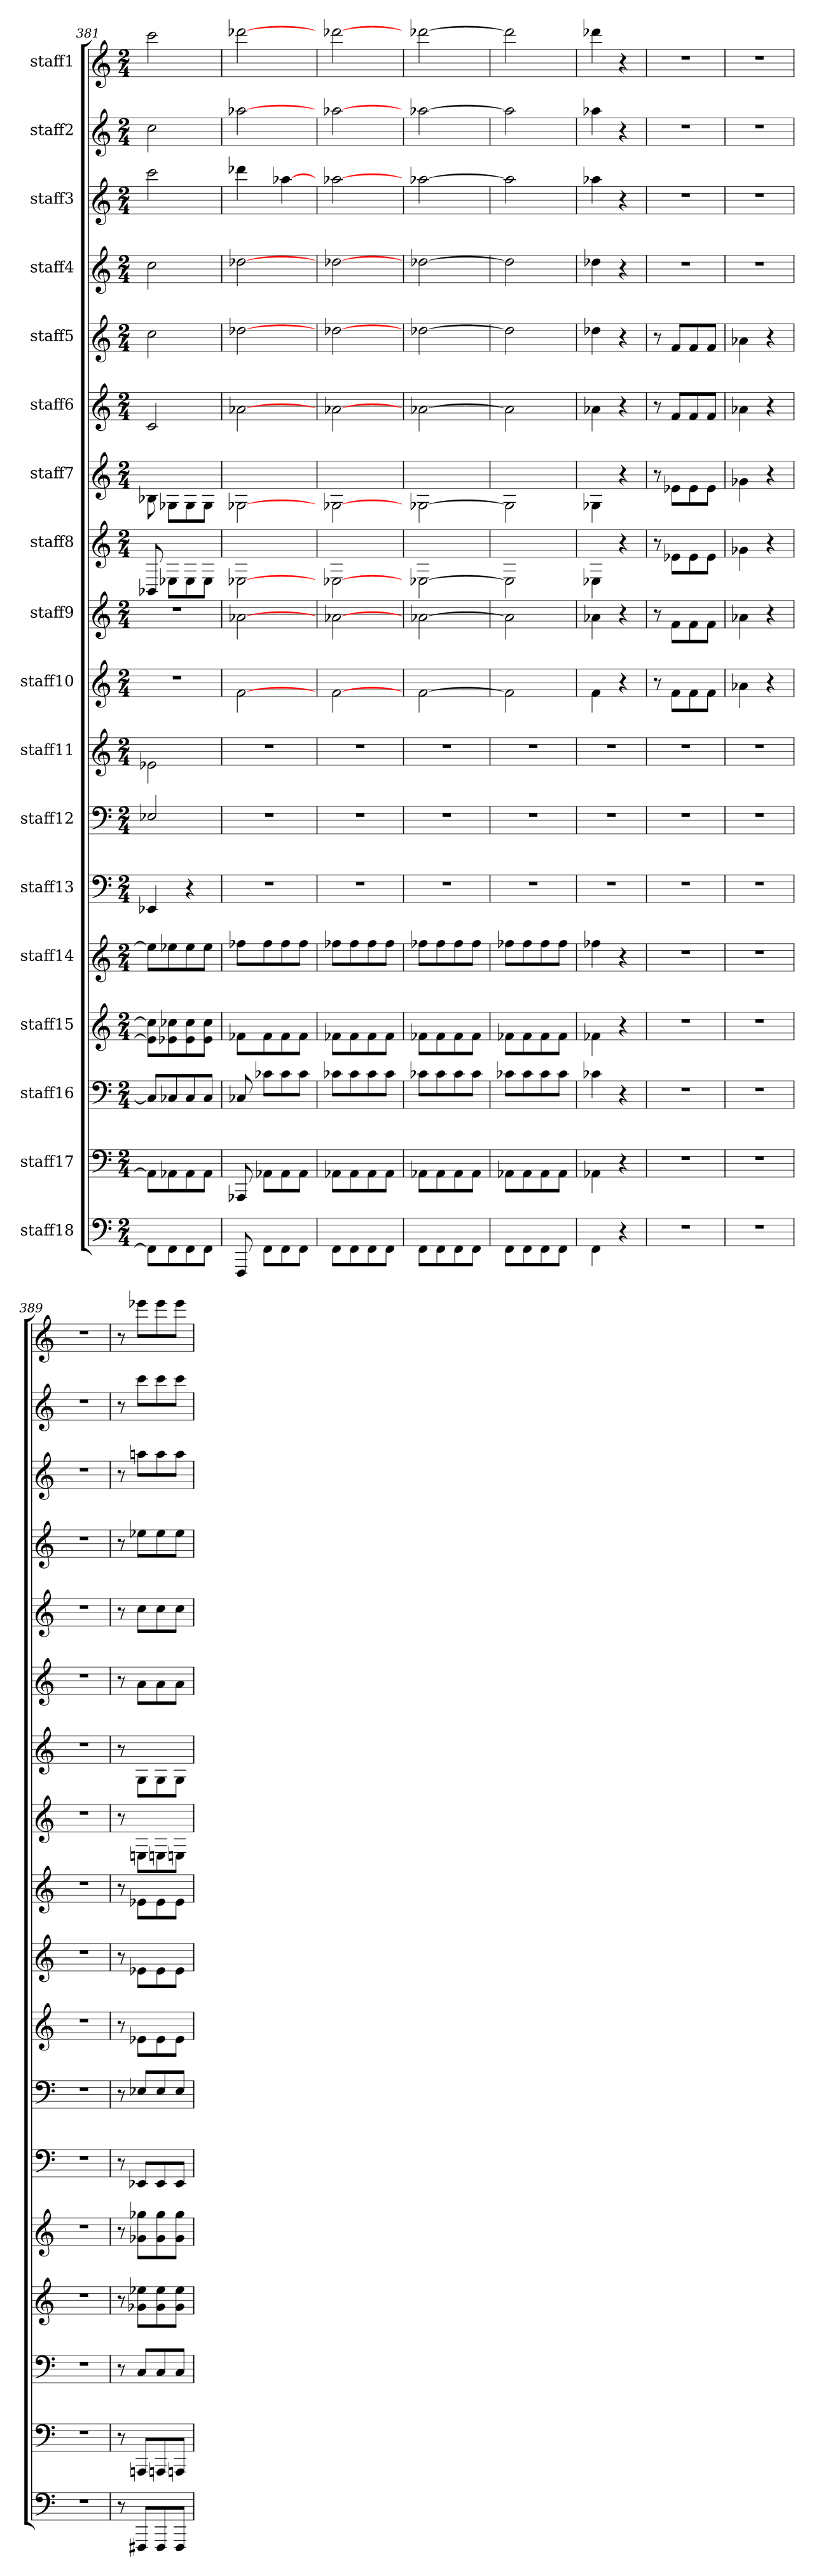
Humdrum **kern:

**kern	**kern	**kern	**kern	**kern	**kern	**kern	**kern	**kern	**kern	**kern	**kern	**kern	**kern	**kern	**kern	**kern	**kern
*part18	*part17	*part16	*part15	*part14	*part13	*part12	*part11	*part10	*part9	*part8	*part7	*part6	*part5	*part4	*part3	*part2	*part1
*staff18	*staff17	*staff16	*staff15	*staff14	*staff13	*staff12	*staff11	*staff10	*staff9	*staff8	*staff7	*staff6	*staff5	*staff4	*staff3	*staff2	*staff1
*I"staff18	*I"staff17	*I"staff16	*I"staff15	*I"staff14	*I"staff13	*I"staff12	*I"staff11	*I"staff10	*I"staff9	*I"staff8	*I"staff7	*I"staff6	*I"staff5	*I"staff4	*I"staff3	*I"staff2	*I"staff1
*M2/4	*M2/4	*M2/4	*M2/4	*M2/4	*M2/4	*M2/4	*M2/4	*M2/4	*M2/4	*M2/4	*M2/4	*M2/4	*M2/4	*M2/4	*M2/4	*M2/4	*M2/4
=381	=381	=381	=381	=381	=381	=381	=381	=381	=381	=381	=381	=381	=381	=381	=381	=381	=381
8FF\L]	8AA-\L]	8C-/L]	8cc-]\ 8e-]\L	8ee-\L]	4EE-/	2E-/	2e-\	2r	2r	8BB-/	8B-\	2c/	2cc\	2cc\	2ccc\	2cc\	2ccc\
8FF\	8AA-\	8C-/	8cc-\ 8e-\	8ee-\	.	.	.	.	.	8E-\L	8G-\L	.	.	.	.	.	.
8FF\	8AA-\	8C-/	8cc-\ 8e-\	8ee-\	4r	.	.	.	.	8E-\	8G-\	.	.	.	.	.	.
8FF\J	8AA-\J	8C-/J	8cc-\ 8e-\J	8ee-\J	.	.	.	.	.	8E-\J	8G-\J	.	.	.	.	.	.
=382	=382	=382	=382	=382	=382	=382	=382	=382	=382	=382	=382	=382	=382	=382	=382	=382	=382
8FFF/	8AAA-/	8C-/	8f-\L	8ff-\L	2r	2r	2r	[2f\	[2a-\	[2E-\	[2G-\	[2a-\	[2dd-\	[2dd-\	4ddd-\	[2aa-\	[2ddd-\
8FF\L	8AA-\L	8c-\L	8f-\	8ff-\	.	.	.	.	.	.	.	.	.	.	.	.	.
8FF\	8AA-\	8c-\	8f-\	8ff-\	.	.	.	.	.	.	.	.	.	.	[4aa-\	.	.
8FF\J	8AA-\J	8c-\J	8f-\J	8ff-\J	.	.	.	.	.	.	.	.	.	.	.	.	.
=383	=383	=383	=383	=383	=383	=383	=383	=383	=383	=383	=383	=383	=383	=383	=383	=383	=383
8FF\L	8AA-\L	8c-\L	8f-\L	8ff-\L	2r	2r	2r	[2f\	[2a-\	[2E-\	[2G-\	[2a-\	[2dd-\	[2dd-\	[2aa-\	[2aa-\	[2ddd-\
8FF\	8AA-\	8c-\	8f-\	8ff-\	.	.	.	.	.	.	.	.	.	.	.	.	.
8FF\	8AA-\	8c-\	8f-\	8ff-\	.	.	.	.	.	.	.	.	.	.	.	.	.
8FF\J	8AA-\J	8c-\J	8f-\J	8ff-\J	.	.	.	.	.	.	.	.	.	.	.	.	.
=384	=384	=384	=384	=384	=384	=384	=384	=384	=384	=384	=384	=384	=384	=384	=384	=384	=384
8FF\L	8AA-\L	8c-\L	8f-\L	8ff-\L	2r	2r	2r	[2f\	[2a-\	[2E-\	[2G-\	[2a-\	[2dd-\	[2dd-\	[2aa-\	[2aa-\	[2ddd-\
8FF\	8AA-\	8c-\	8f-\	8ff-\	.	.	.	.	.	.	.	.	.	.	.	.	.
8FF\	8AA-\	8c-\	8f-\	8ff-\	.	.	.	.	.	.	.	.	.	.	.	.	.
8FF\J	8AA-\J	8c-\J	8f-\J	8ff-\J	.	.	.	.	.	.	.	.	.	.	.	.	.
=385	=385	=385	=385	=385	=385	=385	=385	=385	=385	=385	=385	=385	=385	=385	=385	=385	=385
8FF\L	8AA-\L	8c-\L	8f-\L	8ff-\L	2r	2r	2r	2f\]	2a-\]	2E-\]	2G-\]	2a-\]	2dd-\]	2dd-\]	2aa-\]	2aa-\]	2ddd-\]
8FF\	8AA-\	8c-\	8f-\	8ff-\	.	.	.	.	.	.	.	.	.	.	.	.	.
8FF\	8AA-\	8c-\	8f-\	8ff-\	.	.	.	.	.	.	.	.	.	.	.	.	.
8FF\J	8AA-\J	8c-\J	8f-\J	8ff-\J	.	.	.	.	.	.	.	.	.	.	.	.	.
=386	=386	=386	=386	=386	=386	=386	=386	=386	=386	=386	=386	=386	=386	=386	=386	=386	=386
4FF\	4AA-\	4c-\	4f-\	4ff-\	2r	2r	2r	4f\	4a-\	4E-\	4G-\	4a-\	4dd-\	4dd-\	4aa-\	4aa-\	4ddd-\
4r	4r	4r	4r	4r	.	.	.	4r	4r	4r	4r	4r	4r	4r	4r	4r	4r
=387	=387	=387	=387	=387	=387	=387	=387	=387	=387	=387	=387	=387	=387	=387	=387	=387	=387
2r	2r	2r	2r	2r	2r	2r	2r	8r	8r	8r	8r	8r	8r	2r	2r	2r	2r
.	.	.	.	.	.	.	.	8f\L	8f\L	8e-\L	8e-\L	8f/L	8f/L	.	.	.	.
.	.	.	.	.	.	.	.	8f\	8f\	8e-\	8e-\	8f/	8f/	.	.	.	.
.	.	.	.	.	.	.	.	8f\J	8f\J	8e-\J	8e-\J	8f/J	8f/J	.	.	.	.
=388	=388	=388	=388	=388	=388	=388	=388	=388	=388	=388	=388	=388	=388	=388	=388	=388	=388
2r	2r	2r	2r	2r	2r	2r	2r	4a-\	4a-\	4g-\	4g-\	4a-\	4a-\	2r	2r	2r	2r
.	.	.	.	.	.	.	.	4r	4r	4r	4r	4r	4r	.	.	.	.
=389	=389	=389	=389	=389	=389	=389	=389	=389	=389	=389	=389	=389	=389	=389	=389	=389	=389
2r	2r	2r	2r	2r	2r	2r	2r	2r	2r	2r	2r	2r	2r	2r	2r	2r	2r
=390	=390	=390	=390	=390	=390	=390	=390	=390	=390	=390	=390	=390	=390	=390	=390	=390	=390
8r	8r	8r	8r	8r	8r	8r	8r	8r	8r	8r	8r	8r	8r	8r	8r	8r	8r
8FFF#/L	8AAAn/L	8C/L	8ee-\ 8g-\L	8gg-\ 8g-\L	8EE-/L	8E-/L	8e-\L	8e-\L	8e-\L	8En\L	8G\L	8a\L	8cc\L	8ee-\L	8aan\L	8ccc\L	8eee-\L
8FFF#/	8AAAn/	8C/	8ee-\ 8g-\	8gg-\ 8g-\	8EE-/	8E-/	8e-\	8e-\	8e-\	8En\	8G\	8a\	8cc\	8ee-\	8aa\	8ccc\	8eee-\
8FFF#/J	8AAAn/J	8C/J	8ee-\ 8g-\J	8gg-\ 8g-\J	8EE-/J	8E-/J	8e-\J	8e-\J	8e-\J	8En\J	8G\J	8a\J	8cc\J	8ee-\J	8aa\J	8ccc\J	8eee-\J
=	=	=	=	=	=	=	=	=	=	=	=	=	=	=	=	=	=
*-	*-	*-	*-	*-	*-	*-	*-	*-	*-	*-	*-	*-	*-	*-	*-	*-	*-
